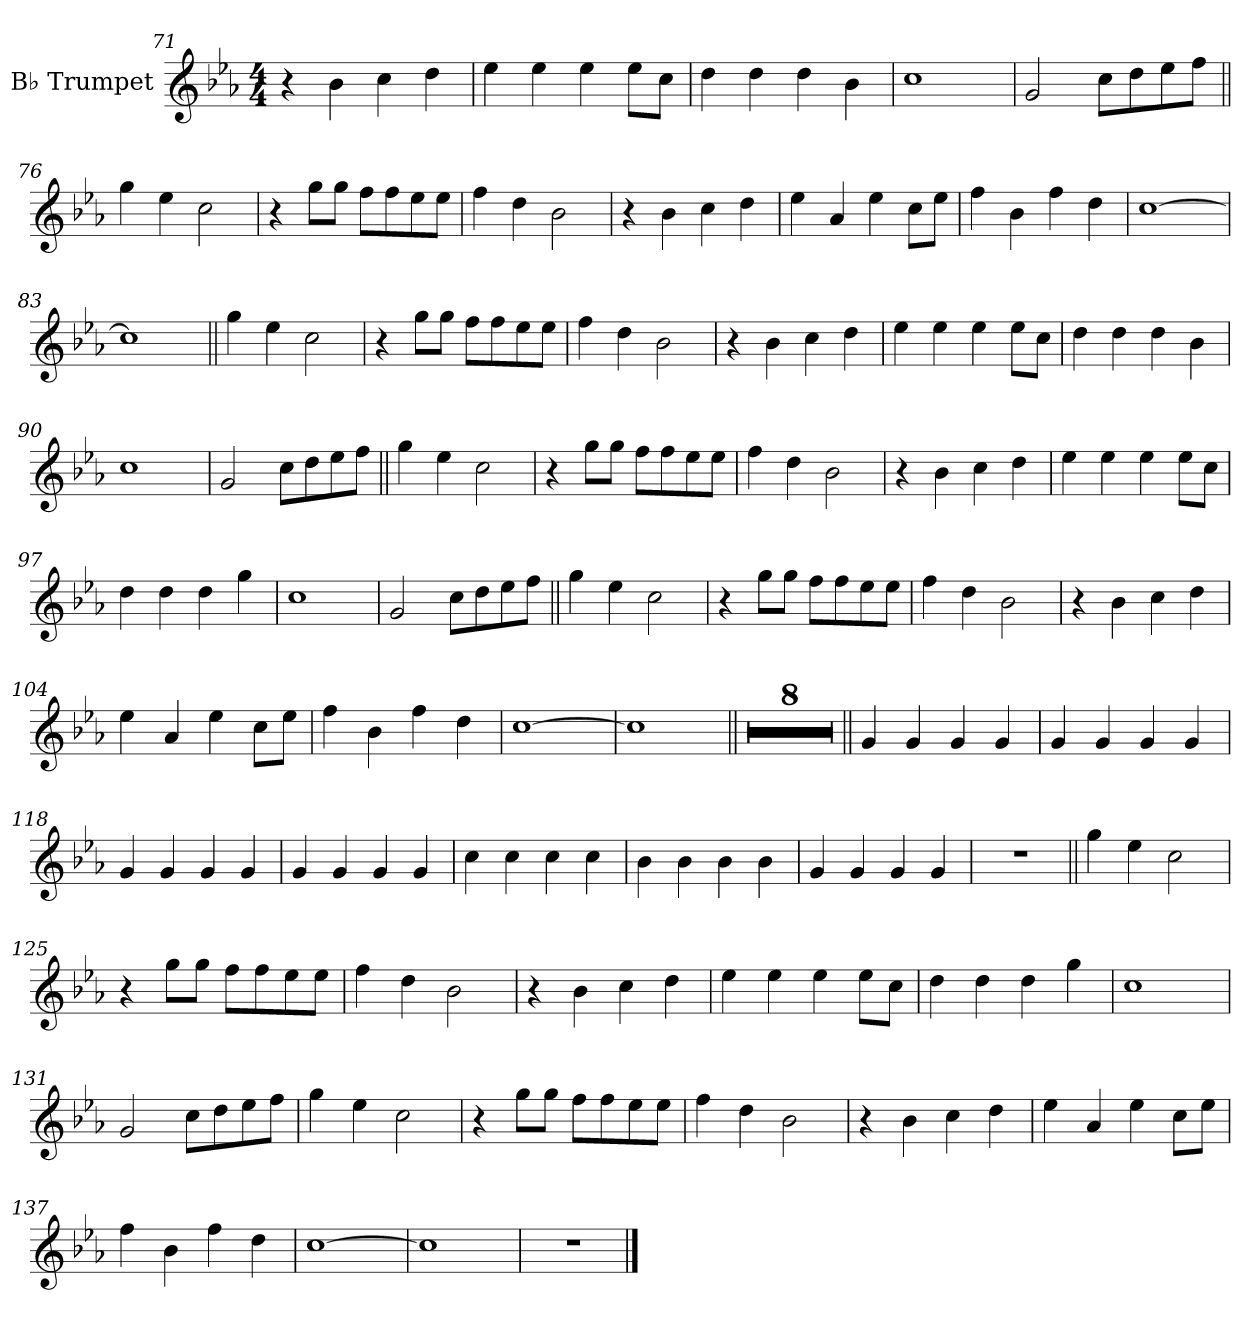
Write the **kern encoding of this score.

**kern
*part1
*staff1
*I"B♭ Trumpet
*I'B♭ Tp.
*clefG2
*ITrd1c2
*k[b-e-a-d-g-]
*M4/4
=71
4r
4a-\
4b-\
4cc\
=72
4dd-\
4dd-\
4dd-\
8dd-\L
8b-\J
=73
4cc\
4cc\
4cc\
4a-\
=74
1b-
=75
2f/
8b-\L
8cc\
8dd-\
8ee-\J
=76||
4ff\
4dd-\
2b-\
=77
4r
8ff\L
8ff\J
8ee-\L
8ee-\
8dd-\
8dd-\J
=78
4ee-\
4cc\
2a-\
=79
4r
4a-\
4b-\
4cc\
=80
4dd-\
4g-/
4dd-\
8b-\L
8dd-\J
=81
4ee-\
4a-\
4ee-\
4cc\
=82
[1b-
=83
1b-]
=84||
4ff\
4dd-\
2b-\
=85
4r
8ff\L
8ff\J
8ee-\L
8ee-\
8dd-\
8dd-\J
=86
4ee-\
4cc\
2a-\
=87
4r
4a-\
4b-\
4cc\
=88
4dd-\
4dd-\
4dd-\
8dd-\L
8b-\J
=89
4cc\
4cc\
4cc\
4a-\
=90
1b-
=91
2f/
8b-\L
8cc\
8dd-\
8ee-\J
=92||
4ff\
4dd-\
2b-\
=93
4r
8ff\L
8ff\J
8ee-\L
8ee-\
8dd-\
8dd-\J
=94
4ee-\
4cc\
2a-\
=95
4r
4a-\
4b-\
4cc\
=96
4dd-\
4dd-\
4dd-\
8dd-\L
8b-\J
=97
4cc\
4cc\
4cc\
4ff\
=98
1b-
=99
2f/
8b-\L
8cc\
8dd-\
8ee-\J
=100||
4ff\
4dd-\
2b-\
=101
4r
8ff\L
8ff\J
8ee-\L
8ee-\
8dd-\
8dd-\J
=102
4ee-\
4cc\
2a-\
=103
4r
4a-\
4b-\
4cc\
=104
4dd-\
4g-/
4dd-\
8b-\L
8dd-\J
=105
4ee-\
4a-\
4ee-\
4cc\
=106
[1b-
=107
1b-]
=108||
1r
=109
1r
=110
1r
=111
1r
=112
1r
=113
1r
=114
1r
=115
1r
=116||
4f!/
4f!/
4f!/
4f!/
=117
4f!/
4f!/
4f!/
4f!/
=118
4f!/
4f!/
4f!/
4f!/
=119
4f!/
4f!/
4f!/
4f!/
=120
4b-!\
4b-!\
4b-!\
4b-!\
=121
4a-!\
4a-!\
4a-!\
4a-!\
=122
4f!/
4f!/
4f!/
4f!/
=123
1r
=124||
4ff\
4dd-\
2b-\
=125
4r
8ff\L
8ff\J
8ee-\L
8ee-\
8dd-\
8dd-\J
=126
4ee-\
4cc\
2a-\
=127
4r
4a-\
4b-\
4cc\
=128
4dd-\
4dd-\
4dd-\
8dd-\L
8b-\J
=129
4cc\
4cc\
4cc\
4ff\
=130
1b-
=131
2f/
8b-\L
8cc\
8dd-\
8ee-\J
=132
4ff\
4dd-\
2b-\
=133
4r
8ff\L
8ff\J
8ee-\L
8ee-\
8dd-\
8dd-\J
=134
4ee-\
4cc\
2a-\
=135
4r
4a-\
4b-\
4cc\
=136
4dd-\
4g-/
4dd-\
8b-\L
8dd-\J
=137
4ee-\
4a-\
4ee-\
4cc\
=138
[1b-
=139
1b-]
=140
1r
==
*-
